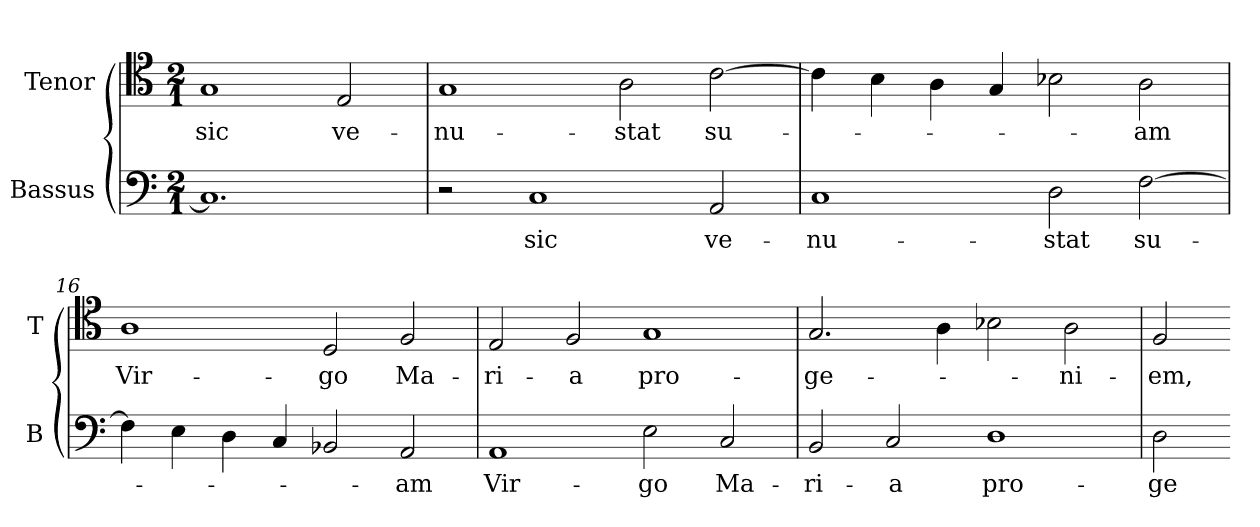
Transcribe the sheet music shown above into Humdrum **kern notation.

**kern	**text	**kern	**text
*part2	*part2	*part1	*part1
*staff2	*staff2	*staff1	*staff1
*I"Bassus	*	*I"Tenor	*
*I'B	*	*I'T	*
*clefF4	*	*clefC4	*
*k[]	*	*k[]	*
*G:mix	*	*G:mix	*
*M2/1	*	*M2/1	*
=	=	=	=
1.C]	.	1G	sic
.	.	2E	ve-
=14	=14	=14	=14
2r	.	1G	-nu-
1C	sic	.	.
.	.	2A	-stat
2AA	ve-	[2c	su-
=15	=15	=15	=15
1C	-nu-	4c]	.
.	.	4B	.
.	.	4A	.
.	.	4G	.
2D	-stat	2B-X	.
[2F	su-	2A	-am
=16	=16	=16	=16
4F]	.	1A	Vir-
4E	.	.	.
4D	.	.	.
4C	.	.	.
2BB-X	.	2D	-go
2AA	am	2F	Ma-
=17	=17	=17	=17
1AA	Vir-	2E	-ri-
.	.	2F	-a
2E	-go	1G	pro-
2C	Ma-	.	.
=18	=18	=18	=18
2BB	-ri-	2.G	-ge-
2C	-a	.	.
.	.	4A	.
1D	pro-	2B-X	.
.	.	2A	-ni-
=19	=19	=19	=19
2D	-ge-	2F	-em,
=-	=-	=-	=-
*-	*-	*-	*-
